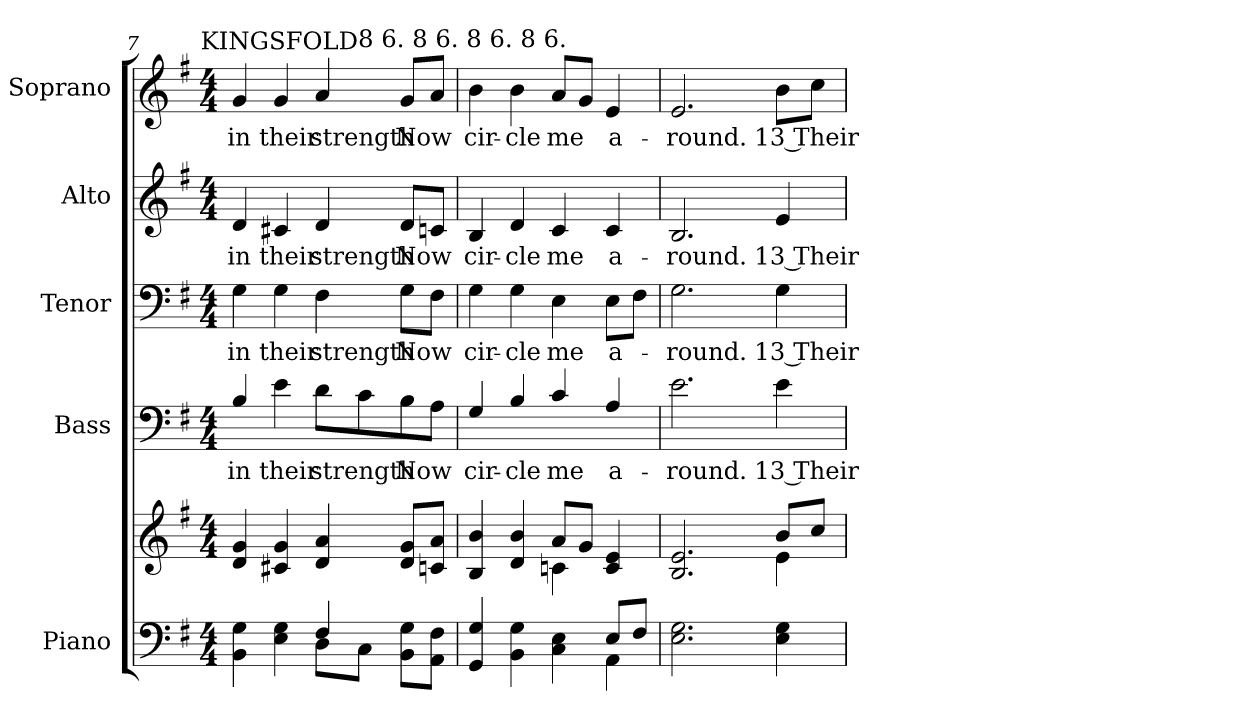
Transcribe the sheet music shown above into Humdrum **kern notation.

**kern	**kern	**kern	**text	**kern	**text	**kern	**text	**kern	**text
*part5	*part5	*part4	*part4	*part3	*part3	*part2	*part2	*part1	*part1
*staff6	*staff5	*staff4	*staff4	*staff3	*staff3	*staff2	*staff2	*staff1	*staff1
*I"Piano	*	*I"Bass	*	*I"Tenor	*	*I"Alto	*	*I"Soprano	*
!!LO:PB:g=z
*clefF4	*clefG2	*clefF4	*	*clefF4	*	*clefG2	*	*clefG2	*
*	*	*ITrd7c12	*	*	*	*	*	*	*
*k[f#]	*k[f#]	*k[f#]	*	*k[f#]	*	*k[f#]	*	*k[f#]	*
*G:	*G:	*G:	*	*G:	*	*G:	*	*G:	*
*M4/4	*M4/4	*M4/4	*	*M4/4	*	*M4/4	*	*M4/4	*
=7	=7	=7	=7	=7	=7	=7	=7	=7	=7
*^	*^	*	*	*	*	*	*	*	*
!	!	!	!	!	!LO:LY:b:color=#000000	!	!	!	!	!	!
!	!	!	!	!	!	!	!LO:LY:b:color=#000000	!	!	!	!
!	!	!	!	!	!	!	!	!	!LO:LY:b:color=#000000	!	!
!	!	!	!	!	!	!	!	!	!	!	!LO:LY:b:color=#000000
*	*	*	*	*	*	*	*	*	*	*^	*
4BBi\ 4Gi	2ryy	4di/ 4gi	4ryy	4BBi/	in	4Gi\	in	4di/	in	4gi/	2ryy	in
!	!	!	!	!	!LO:LY:b:color=#000000	!	!	!	!	!	!	!
!	!	!	!	!	!	!	!LO:LY:b:color=#000000	!	!	!	!	!
!	!	!	!	!	!	!	!	!	!LO:LY:b:color=#000000	!	!	!
!	!	!	!	!	!	!	!	!	!	!	!	!LO:LY:b:color=#000000
4Ei\ 4Gi	.	4c#Xi/ 4gi	4ryy	4Ei\	their	4Gi\	their	4c#Xi/	their	4gi/	.	their
!	!	!	!	!	!LO:LY:b:color=#000000	!	!	!	!	!	!	!
!	!	!	!	!	!	!	!LO:LY:b:color=#000000	!	!	!	!	!
!	!	!	!	!	!	!	!	!	!LO:LY:b:color=#000000	!	!	!
!	!	!	!	!	!	!	!	!	!	!	!	!LO:LY:b:color=#000000
4F#i/	8Di\L	4di/ 4ai	4ryy	8Di\L	strength	4F#i\	strength	4di/	strength	4ai/	8ryy	strength
!	!	!	!	!	!	!	!	!	!	!	!LO:TX:a:rj:t=KINGSFOLD	!
!	!	!	!	!	!	!	!	!	!	!	!LO:TX:t=8 6. 8 6. 8 6. 8 6.	!
.	8Ci\J	.	.	8Ci\	.	.	.	.	.	.	4.ryy	.
!	!	!	!	!	!LO:LY:b:color=#000000	!	!	!	!	!	!	!
!	!	!	!	!	!	!	!LO:LY:b:color=#000000	!	!	!	!	!
!	!	!	!	!	!	!	!	!	!LO:LY:b:color=#000000	!	!	!
!	!	!	!	!	!	!	!	!	!	!	!	!LO:LY:b:color=#000000
8BBi\ 8GiL	4ryy	8di/ 8giL	4ryy	8BBi\	Now	8Gi\L	Now	8di/L	Now	8gi/L	.	Now
8AAi\ 8F#iJ	.	8cni/ 8aiJ	.	8AAi\J	.	8F#i\J	.	8cni/J	.	8ai/J	.	.
*	*	*	*	*	*	*	*	*	*	*v	*v	*
=8	=8	=8	=8	=8	=8	=8	=8	=8	=8	=8	=8
*	*	*	*	*	*	*	*	*	*	*^	*
!	!	!	!	!	!LO:LY:b:color=#000000	!	!	!	!	!	!	!
*	*	*	*	*	*	*	*	*	*	*v	*v	*
*	*	*	*	*	*	*	*	*	*	*^	*
!	!	!	!	!	!	!	!LO:LY:b:color=#000000	!	!	!	!	!
*	*	*	*	*	*	*	*	*	*	*v	*v	*
*	*	*	*	*	*	*	*	*	*	*^	*
!	!	!	!	!	!	!	!	!	!LO:LY:b:color=#000000	!	!	!
*	*	*	*	*	*	*	*	*	*	*v	*v	*
*	*	*	*	*	*	*	*	*	*	*^	*
!	!	!	!	!	!	!	!	!	!	!	!	!LO:LY:b:color=#000000
*	*	*	*	*	*	*	*	*	*	*v	*v	*
4GGi/ 4Gi	2ryy	4Bi/ 4bi	2ryy	4GGi/	cir-	4Gi\	cir-	4Bi/	cir-	4bi\	cir-
!	!	!	!	!	!LO:LY:b:color=#000000	!	!	!	!	!	!
!	!	!	!	!	!	!	!LO:LY:b:color=#000000	!	!	!	!
!	!	!	!	!	!	!	!	!	!LO:LY:b:color=#000000	!	!
!	!	!	!	!	!	!	!	!	!	!	!LO:LY:b:color=#000000
4BBi\ 4Gi	.	4di/ 4bi	.	4BBi/	-cle	4Gi\	-cle	4di/	-cle	4bi\	-cle
!	!	!	!	!	!LO:LY:b:color=#000000	!	!	!	!	!	!
!	!	!	!	!	!	!	!LO:LY:b:color=#000000	!	!	!	!
!	!	!	!	!	!	!	!	!	!LO:LY:b:color=#000000	!	!
!	!	!	!	!	!	!	!	!	!	!	!LO:LY:b:color=#000000
4Ci\ 4Ei	4ryy	8ai/L	4cni\	4Ci/	me	4Ei\	me	4ci/	me	8ai/L	me
.	.	8gi/J	.	.	.	.	.	.	.	8gi/J	.
!	!	!	!	!	!LO:LY:b:color=#000000	!	!	!	!	!	!
!	!	!	!	!	!	!	!LO:LY:b:color=#000000	!	!	!	!
!	!	!	!	!	!	!	!	!	!LO:LY:b:color=#000000	!	!
!	!	!	!	!	!	!	!	!	!	!	!LO:LY:b:color=#000000
8Ei/L	4AAi\	4ci/ 4ei	4ryy	4AAi/	a-	8Ei\L	a-	4ci/	a-	4ei/	a-
8F#i/J	.	.	.	.	.	8F#i\J	.	.	.	.	.
*v	*v	*	*	*	*	*	*	*	*	*	*
=9	=9	=9	=9	=9	=9	=9	=9	=9	=9	=9
!	!	!	!	!LO:LY:b:color=#000000	!	!	!	!	!	!
!	!	!	!	!	!	!LO:LY:b:color=#000000	!	!	!	!
!	!	!	!	!	!	!	!	!LO:LY:b:color=#000000	!	!
!	!	!	!	!	!	!	!	!	!	!LO:LY:b:color=#000000
2.Ei\ 2.Gi	2.Bi/ 2.ei	2ryy	2.Ei\	-round.	2.Gi\	-round.	2.Bi/	-round.	2.ei/	-round.
.	.	4ryy	.	.	.	.	.	.	.	.
!	!	!	!	!LO:LY:b:color=#000000	!	!	!	!	!	!
!	!	!	!	!	!	!LO:LY:b:color=#000000	!	!	!	!
!	!	!	!	!	!	!	!	!LO:LY:b:color=#000000	!	!
!	!	!	!	!	!	!	!	!	!	!LO:LY:b:color=#000000
4Ei\ 4Gi	8bi/L	4ei\	4Ei\	13 Their	4Gi\	13 Their	4ei/	13 Their	8bi\L	13 Their
.	8cci/J	.	.	.	.	.	.	.	8cci\J	.
*	*v	*v	*	*	*	*	*	*	*	*
=	=	=	=	=	=	=	=	=	=
*-	*-	*-	*-	*-	*-	*-	*-	*-	*-
